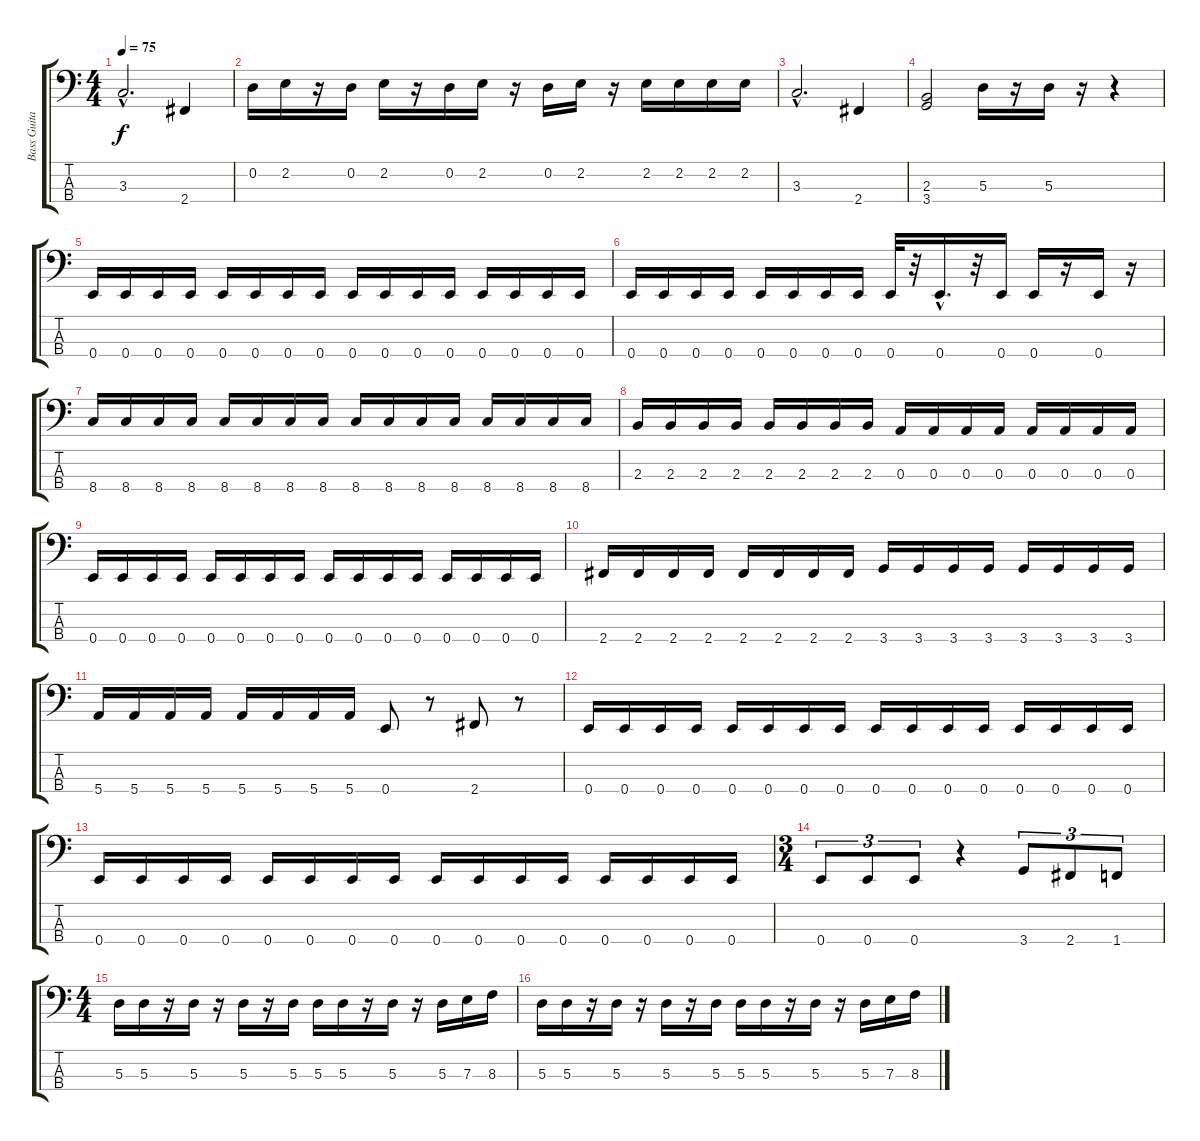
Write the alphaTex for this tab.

\track ("Bass Guitar" "Bass Guita") {instrument slapbass1}
\staff {score tabs}
\tuning (G2 D2 A1 E1) {hide}
\ts (4 4)
\tempo 75
\clef f4
\ks c
3.3{hac}.2{d dy f} 2.4.4 |
0.2.16 2.2.16 r.16 0.2.16 2.2.16 r.16 0.2.16 2.2.16 r.16 0.2.16 2.2.16 r.16 2.2.16 2.2.16 2.2.16 2.2.16 |
3.3{hac}.2{d} 2.4.4 |
(2.3 3.4).2 5.3.16 r.16 5.3.16 r.16 r.4 |
0.4.16 0.4.16 0.4.16 0.4.16 0.4.16 0.4.16 0.4.16 0.4.16 0.4.16 0.4.16 0.4.16 0.4.16 0.4.16 0.4.16 0.4.16 0.4.16 |
0.4.16 0.4.16 0.4.16 0.4.16 0.4.16 0.4.16 0.4.16 0.4.16 0.4.32 r.32 0.4{hac}.16{d} r.32 0.4.16 0.4.16 r.16 0.4.16 r.16 |
8.4.16 8.4.16 8.4.16 8.4.16 8.4.16 8.4.16 8.4.16 8.4.16 8.4.16 8.4.16 8.4.16 8.4.16 8.4.16 8.4.16 8.4.16 8.4.16 |
2.3.16 2.3.16 2.3.16 2.3.16 2.3.16 2.3.16 2.3.16 2.3.16 0.3.16 0.3.16 0.3.16 0.3.16 0.3.16 0.3.16 0.3.16 0.3.16 |
0.4.16 0.4.16 0.4.16 0.4.16 0.4.16 0.4.16 0.4.16 0.4.16 0.4.16 0.4.16 0.4.16 0.4.16 0.4.16 0.4.16 0.4.16 0.4.16 |
2.4.16 2.4.16 2.4.16 2.4.16 2.4.16 2.4.16 2.4.16 2.4.16 3.4.16 3.4.16 3.4.16 3.4.16 3.4.16 3.4.16 3.4.16 3.4.16 |
5.4.16 5.4.16 5.4.16 5.4.16 5.4.16 5.4.16 5.4.16 5.4.16 0.4.8 r.8 2.4.8 r.8 |
0.4.16 0.4.16 0.4.16 0.4.16 0.4.16 0.4.16 0.4.16 0.4.16 0.4.16 0.4.16 0.4.16 0.4.16 0.4.16 0.4.16 0.4.16 0.4.16 |
0.4.16 0.4.16 0.4.16 0.4.16 0.4.16 0.4.16 0.4.16 0.4.16 0.4.16 0.4.16 0.4.16 0.4.16 0.4.16 0.4.16 0.4.16 0.4.16 |
\ts (3 4)
0.4.8{tu (3 2)} 0.4.8{tu (3 2)} 0.4.8{tu (3 2)} r.4 3.4.8{tu (3 2)} 2.4.8{tu (3 2)} 1.4.8{tu (3 2)} |
\ts (4 4)
5.3.16{instrument slapbass2} 5.3.16 r.16 5.3.16 r.16 5.3.16 r.16 5.3.16 5.3.16 5.3.16 r.16 5.3.16 r.16 5.3.16 7.3.16 8.3.16 |
5.3.16 5.3.16 r.16 5.3.16 r.16 5.3.16 r.16 5.3.16 5.3.16 5.3.16 r.16 5.3.16 r.16 5.3.16 7.3.16 8.3.16
